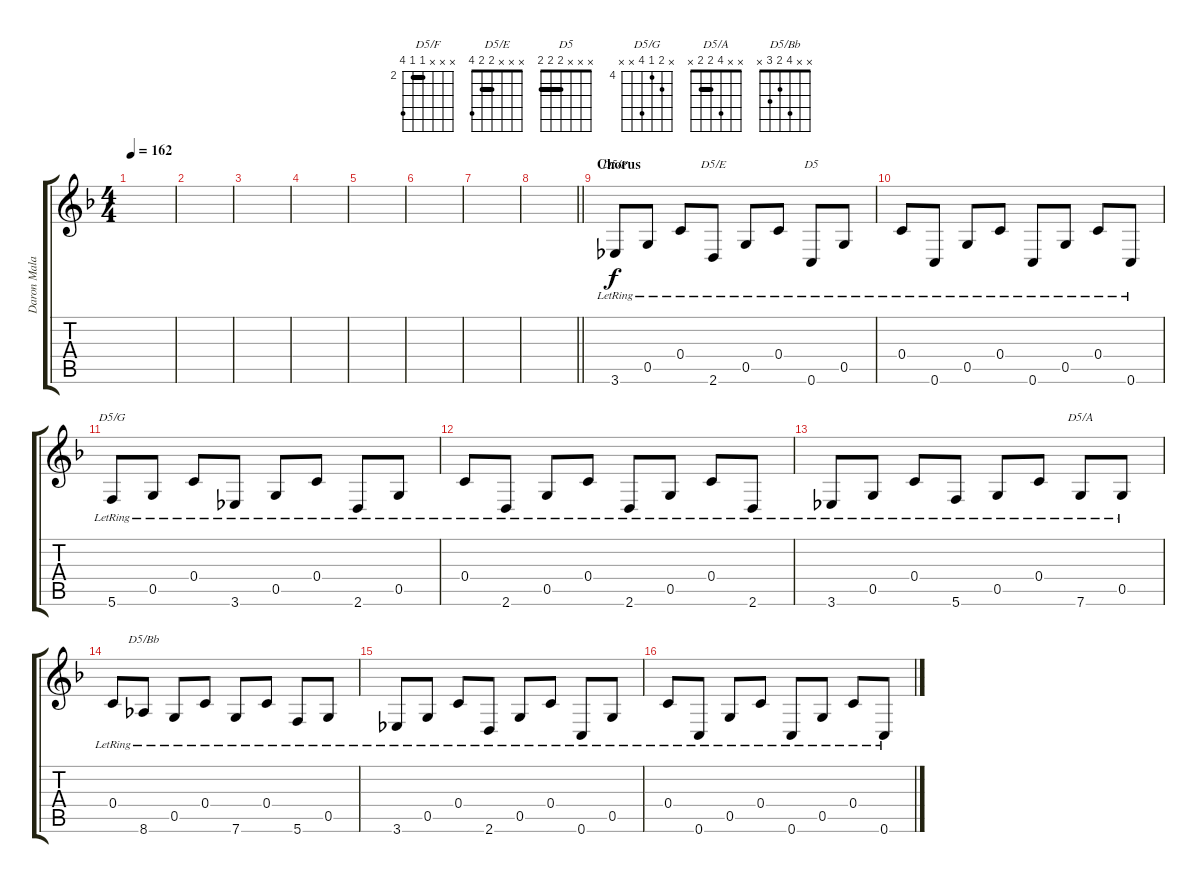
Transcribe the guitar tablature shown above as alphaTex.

\track ("Daron Malakian Gtr. 1" "Daron Mala") {instrument electricguitarclean}
\staff {score tabs}
\tuning (D4 A3 F3 C3 G2 C2) {hide}
\chord ("D5/F" x x x 2 2 5) {firstfret 2 barre 2}
\chord ("D5/E" x x x 2 2 4) {barre 2}
\chord ("D5" x x x 2 2 2) {barre 2}
\chord ("D5/G" x 5 4 7 x x) {firstfret 4}
\chord ("D5/A" x x 4 2 2 x) {barre 2}
\chord ("D5/Bb" x x 4 2 3 x)
\ts (4 4)
\tempo 162
\clef g2
\ks dminor
|
|
|
|
|
|
|
\barLineRight lightlight
|
\section ("" "Chorus")
3.6{lr}.8{ch "D5/F"} 0.5{lr}.8 0.4{lr}.8 2.6{lr}.8{ch "D5/E"} 0.5{lr}.8 0.4{lr}.8 0.6{lr}.8{ch "D5"} 0.5{lr}.8 |
0.4{lr}.8 0.6{lr}.8 0.5{lr}.8 0.4{lr}.8 0.6{lr}.8 0.5{lr}.8 0.4{lr}.8 0.6{lr}.8 |
5.6{lr}.8{ch "D5/G"} 0.5{lr}.8 0.4{lr}.8 3.6{lr}.8 0.5{lr}.8 0.4{lr}.8 2.6{lr}.8 0.5{lr}.8 |
0.4{lr}.8 2.6{lr}.8 0.5{lr}.8 0.4{lr}.8 2.6{lr}.8 0.5{lr}.8 0.4{lr}.8 2.6{lr}.8 |
3.6{lr}.8 0.5{lr}.8 0.4{lr}.8 5.6{lr}.8 0.5{lr}.8 0.4{lr}.8 7.6{lr}.8{ch "D5/A"} 0.5{lr}.8 |
0.4{lr}.8 8.6{lr}.8{ch "D5/Bb"} 0.5{lr}.8 0.4{lr}.8 7.6{lr}.8 0.4{lr}.8 5.6{lr}.8 0.5{lr}.8 |
3.6{lr}.8 0.5{lr}.8 0.4{lr}.8 2.6{lr}.8 0.5{lr}.8 0.4{lr}.8 0.6{lr}.8 0.5{lr}.8 |
0.4{lr}.8 0.6{lr}.8 0.5{lr}.8 0.4{lr}.8 0.6{lr}.8 0.5{lr}.8 0.4{lr}.8 0.6{lr}.8
